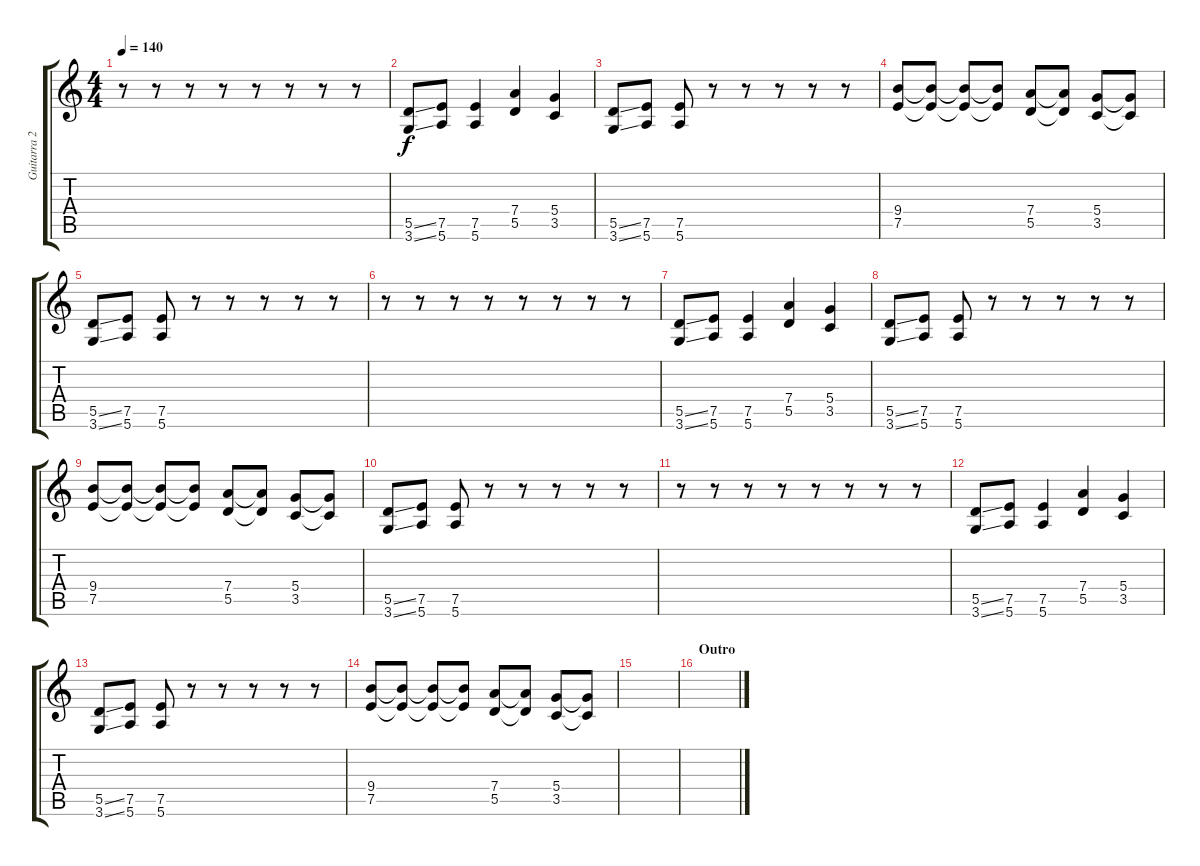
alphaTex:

\track ("Guitarra 2" "Guitarra 2") {instrument distortionguitar}
\staff {score tabs}
\tuning (E4 B3 G3 D3 A2 E2) {hide}
\ts (4 4)
\tempo 140
\clef g2
\ks c
r.8{dy f} r.8 r.8 r.8 r.8 r.8 r.8 r.8 |
(5.5{ss} 3.6{ss}).8 (7.5 5.6).8 (7.5 5.6).4 (7.4 5.5).4 (5.4 3.5).4 |
(5.5{ss} 3.6{ss}).8 (7.5 5.6).8 (7.5 5.6).8 r.8 r.8 r.8 r.8 r.8 |
(9.4 7.5).8 (9.4{t} 7.5{t}).8 (9.4{t} 7.5{t}).8 (9.4{t} 7.5{t}).8 (7.4 5.5).8 (7.4{t} 5.5{t}).8 (5.4 3.5).8 (5.4{t} 3.5{t}).8 |
(5.5{ss} 3.6{ss}).8 (7.5 5.6).8 (7.5 5.6).8 r.8 r.8 r.8 r.8 r.8 |
r.8 r.8 r.8 r.8 r.8 r.8 r.8 r.8 |
(5.5{ss} 3.6{ss}).8 (7.5 5.6).8 (7.5 5.6).4 (7.4 5.5).4 (5.4 3.5).4 |
(5.5{ss} 3.6{ss}).8 (7.5 5.6).8 (7.5 5.6).8 r.8 r.8 r.8 r.8 r.8 |
(9.4 7.5).8 (9.4{t} 7.5{t}).8 (9.4{t} 7.5{t}).8 (9.4{t} 7.5{t}).8 (7.4 5.5).8 (7.4{t} 5.5{t}).8 (5.4 3.5).8 (5.4{t} 3.5{t}).8 |
(5.5{ss} 3.6{ss}).8 (7.5 5.6).8 (7.5 5.6).8 r.8 r.8 r.8 r.8 r.8 |
r.8 r.8 r.8 r.8 r.8 r.8 r.8 r.8 |
(5.5{ss} 3.6{ss}).8 (7.5 5.6).8 (7.5 5.6).4 (7.4 5.5).4 (5.4 3.5).4 |
(5.5{ss} 3.6{ss}).8 (7.5 5.6).8 (7.5 5.6).8 r.8 r.8 r.8 r.8 r.8 |
(9.4 7.5).8 (9.4{t} 7.5{t}).8 (9.4{t} 7.5{t}).8 (9.4{t} 7.5{t}).8 (7.4 5.5).8 (7.4{t} 5.5{t}).8 (5.4 3.5).8 (5.4{t} 3.5{t}).8 |
|
\section ("" "Outro")
